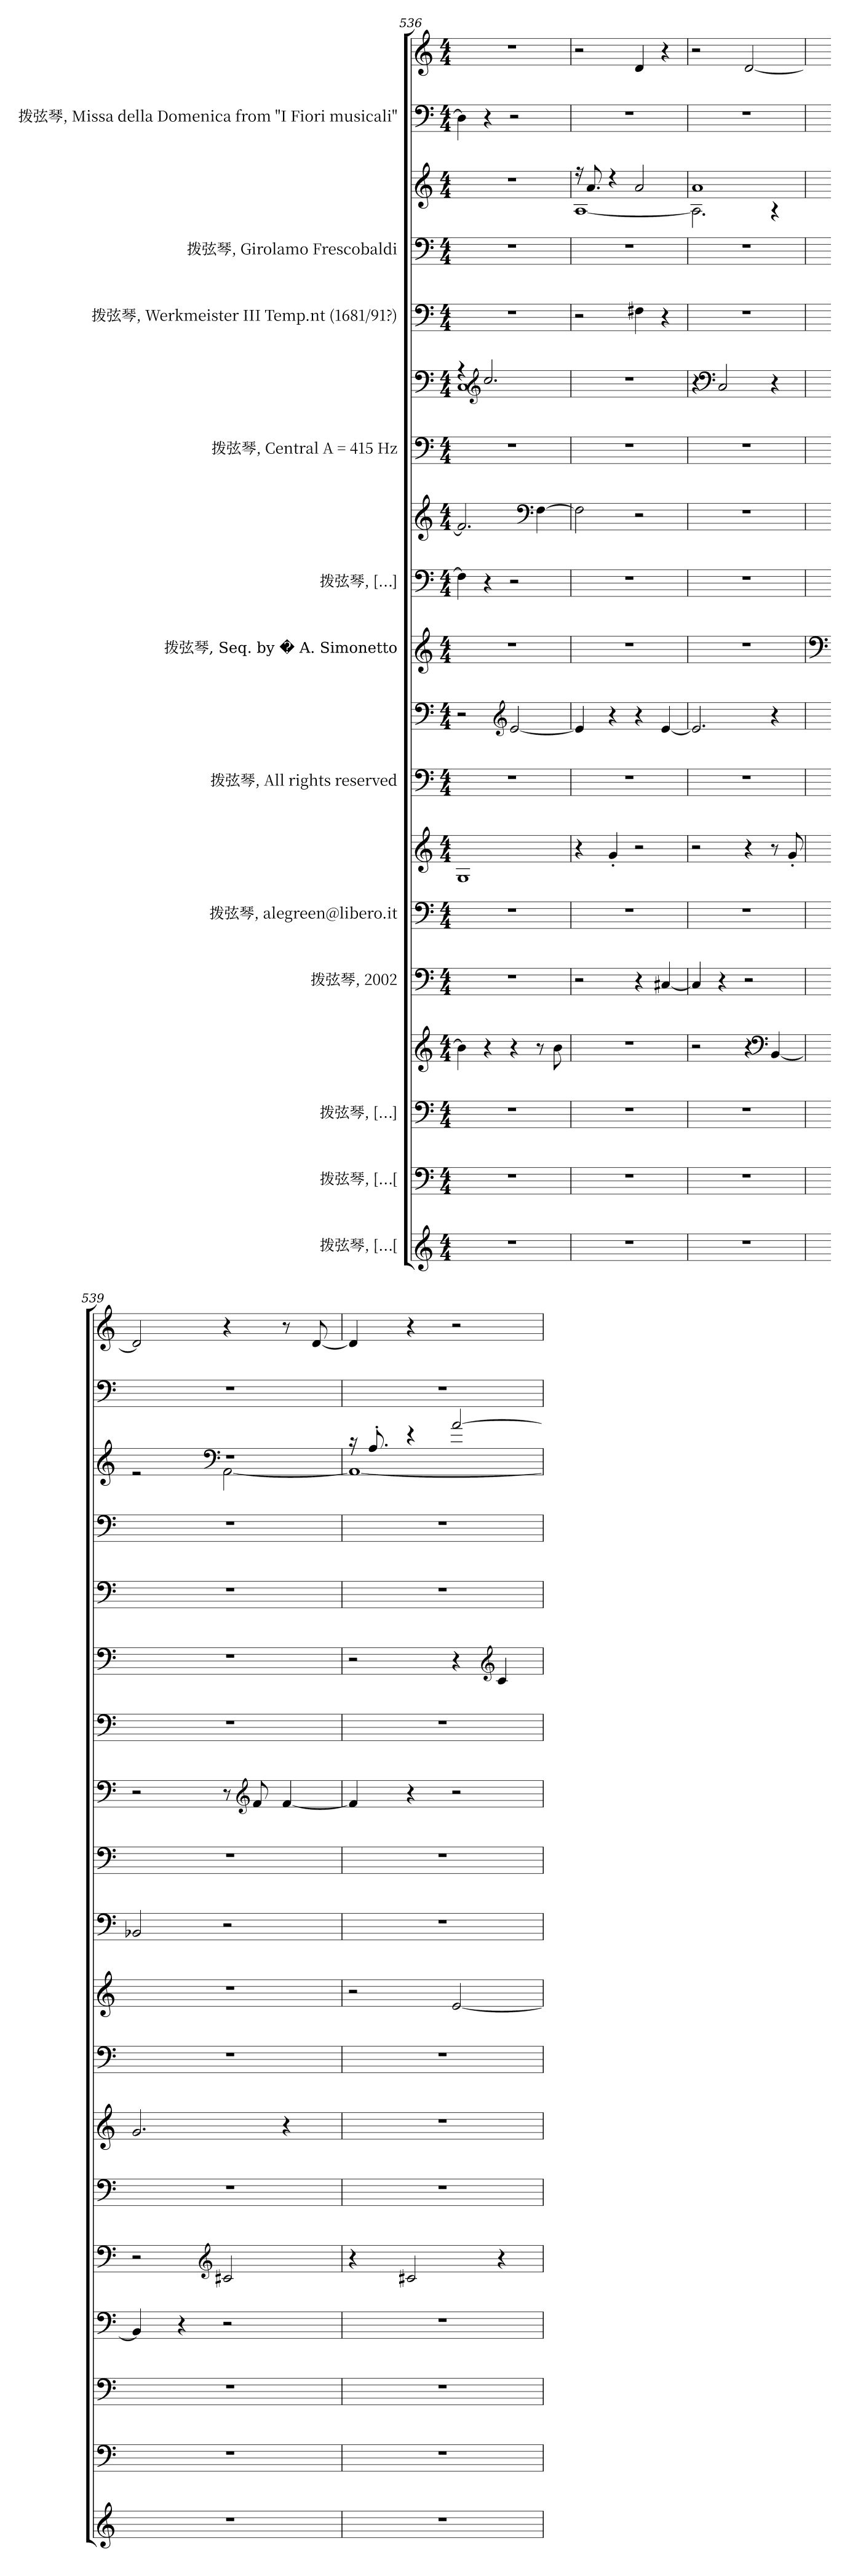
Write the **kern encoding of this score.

**kern	**kern	**kern	**kern	**kern	**kern	**kern	**kern	**kern	**kern	**kern	**kern	**kern	**kern	**kern	**kern	**kern	**kern	**kern
*part12	*part11	*part10	*part10	*part9	*part8	*part8	*part7	*part7	*part6	*part5	*part5	*part4	*part4	*part3	*part2	*part2	*part1	*part1
*staff19	*staff18	*staff17	*staff16	*staff15	*staff14	*staff13	*staff12	*staff11	*staff10	*staff9	*staff8	*staff7	*staff6	*staff5	*staff4	*staff3	*staff2	*staff1
*I"拨弦琴, [...[	*I"拨弦琴, [...[	*I"拨弦琴, [...]	*	*I"拨弦琴, 2002	*I"拨弦琴, alegreen@libero.it	*	*I"拨弦琴, All rights reserved	*	*I"拨弦琴, Seq. by � A. Simonetto	*I"拨弦琴, [...]	*	*I"拨弦琴, Central A = 415 Hz	*	*I"拨弦琴, Werkmeister III Temp.nt (1681/91?)	*I"拨弦琴, Girolamo Frescobaldi	*	*I"拨弦琴, Missa della Domenica from &quot;I Fiori musicali&quot;	*
*clefG2	*clefF4	*clefF4	*clefG2	*clefF4	*clefF4	*clefG2	*clefF4	*clefF4	*clefG2	*clefF4	*clefG2	*clefF4	*clefF4	*clefF4	*clefF4	*clefG2	*clefF4	*clefG2
*k[]	*k[]	*k[]	*k[]	*k[]	*k[]	*k[]	*k[]	*k[]	*k[]	*k[]	*k[]	*k[]	*k[]	*k[]	*k[]	*k[]	*k[]	*k[]
*M4/4	*M4/4	*M4/4	*M4/4	*M4/4	*M4/4	*M4/4	*M4/4	*M4/4	*M4/4	*M4/4	*M4/4	*M4/4	*M4/4	*M4/4	*M4/4	*M4/4	*M4/4	*M4/4
=536	=536	=536	=536	=536	=536	=536	=536	=536	=536	=536	=536	=536	=536	=536	=536	=536	=536	=536
*	*	*	*	*	*	*	*	*	*	*	*	*	*^	*	*	*	*	*
1r	1r	1r	4b\]	1r	1r	1G	1r	2r	1r	4F\]	2.f/]	1r	4r	1C	1r	1r	1r	4D\]	1r
*	*	*	*	*	*	*	*	*	*	*	*	*	*clefG2	*	*	*	*	*	*
.	.	.	4r	.	.	.	.	.	.	4r	.	.	2.cc/	.	.	.	.	4r	.
*	*	*	*	*	*	*	*	*clefG2	*	*	*	*	*	*	*	*	*	*	*
.	.	.	4r	.	.	.	.	[2e/	.	2r	.	.	.	.	.	.	.	2r	.
*	*	*	*	*	*	*	*	*	*	*	*clefF4	*	*	*	*	*	*	*	*
.	.	.	8r	.	.	.	.	.	.	.	[4F\	.	.	.	.	.	.	.	.
.	.	.	8b\	.	.	.	.	.	.	.	.	.	.	.	.	.	.	.	.
*	*	*	*	*	*	*	*	*	*	*	*	*	*v	*v	*	*	*	*	*
=537	=537	=537	=537	=537	=537	=537	=537	=537	=537	=537	=537	=537	=537	=537	=537	=537	=537	=537
*	*	*	*	*	*	*	*	*	*	*	*	*	*	*	*	*^	*	*
1r	1r	1r	1r	2r	1r	4r	1r	4e/]	1r	1r	2F\]	1r	1r	2r	1r	16r	[1A	1r	2r
.	.	.	.	.	.	.	.	.	.	.	.	.	.	.	.	8.a/	.	.	.
.	.	.	.	.	.	4g'/	.	4r	.	.	.	.	.	.	.	4r	.	.	.
.	.	.	.	4r	.	2r	.	4r	.	.	2r	.	.	4F#X\	.	2a/	.	.	4d/
.	.	.	.	[4C#X/	.	.	.	[4e/	.	.	.	.	.	4r	.	.	.	.	4r
!!LO:PB:g=z
=538	=538	=538	=538	=538	=538	=538	=538	=538	=538	=538	=538	=538	=538	=538	=538	=538	=538	=538	=538
1r	1r	1r	2r	4C#/]	1r	2r	1r	2.e/]	1r	1r	1r	1r	4r	1r	1r	1a	2.A\]	1r	2r
*	*	*	*	*	*	*	*	*	*	*	*	*	*clefF4	*	*	*	*	*	*
.	.	.	.	4r	.	.	.	.	.	.	.	.	2C/	.	.	.	.	.	.
.	.	.	4r	2r	.	4r	.	.	.	.	.	.	.	.	.	.	.	.	[2d/
*	*	*	*clefF4	*	*	*	*	*	*	*	*	*	*	*	*	*	*	*	*
.	.	.	[4BB/	.	.	8r	.	4r	.	.	.	.	4r	.	.	.	4r	.	.
.	.	.	.	.	.	8g'/	.	.	.	.	.	.	.	.	.	.	.	.	.
=539	=539	=539	=539	=539	=539	=539	=539	=539	=539	=539	=539	=539	=539	=539	=539	=539	=539	=539	=539
*	*	*	*	*	*	*	*	*	*clefF4	*	*	*	*	*	*	*	*	*	*
1r	1r	1r	4BB/]	2r	1r	2.g/	1r	1r	2BB-X/	1r	2r	1r	1r	1r	1r	1r	2r	1r	2d/]
.	.	.	4r	.	.	.	.	.	.	.	.	.	.	.	.	.	.	.	.
*	*	*	*	*clefG2	*	*	*	*	*	*	*	*	*	*	*	*clefF4	*	*	*
.	.	.	2r	2c#X/	.	.	.	.	2r	.	8r	.	.	.	.	.	[2AA\	.	4r
*	*	*	*	*	*	*	*	*	*	*	*clefG2	*	*	*	*	*	*	*	*
.	.	.	.	.	.	.	.	.	.	.	8f/	.	.	.	.	.	.	.	.
.	.	.	.	.	.	4r	.	.	.	.	[4f/	.	.	.	.	.	.	.	8r
.	.	.	.	.	.	.	.	.	.	.	.	.	.	.	.	.	.	.	[8d/
=540	=540	=540	=540	=540	=540	=540	=540	=540	=540	=540	=540	=540	=540	=540	=540	=540	=540	=540	=540
1r	1r	1r	1r	4r	1r	1r	1r	2r	1r	1r	4f/]	1r	2r	1r	1r	16r	1AA_	1r	4d/]
.	.	.	.	.	.	.	.	.	.	.	.	.	.	.	.	8.A'/	.	.	.
.	.	.	.	2c#X/	.	.	.	.	.	.	4r	.	.	.	.	4r	.	.	4r
.	.	.	.	.	.	.	.	[2e/	.	.	2r	.	4r	.	.	[2a/	.	.	2r
*	*	*	*	*	*	*	*	*	*	*	*	*	*clefG2	*	*	*	*	*	*
.	.	.	.	4r	.	.	.	.	.	.	.	.	4c/	.	.	.	.	.	.
*	*	*	*	*	*	*	*	*	*	*	*	*	*	*	*	*v	*v	*	*
=	=	=	=	=	=	=	=	=	=	=	=	=	=	=	=	=	=	=
*-	*-	*-	*-	*-	*-	*-	*-	*-	*-	*-	*-	*-	*-	*-	*-	*-	*-	*-
